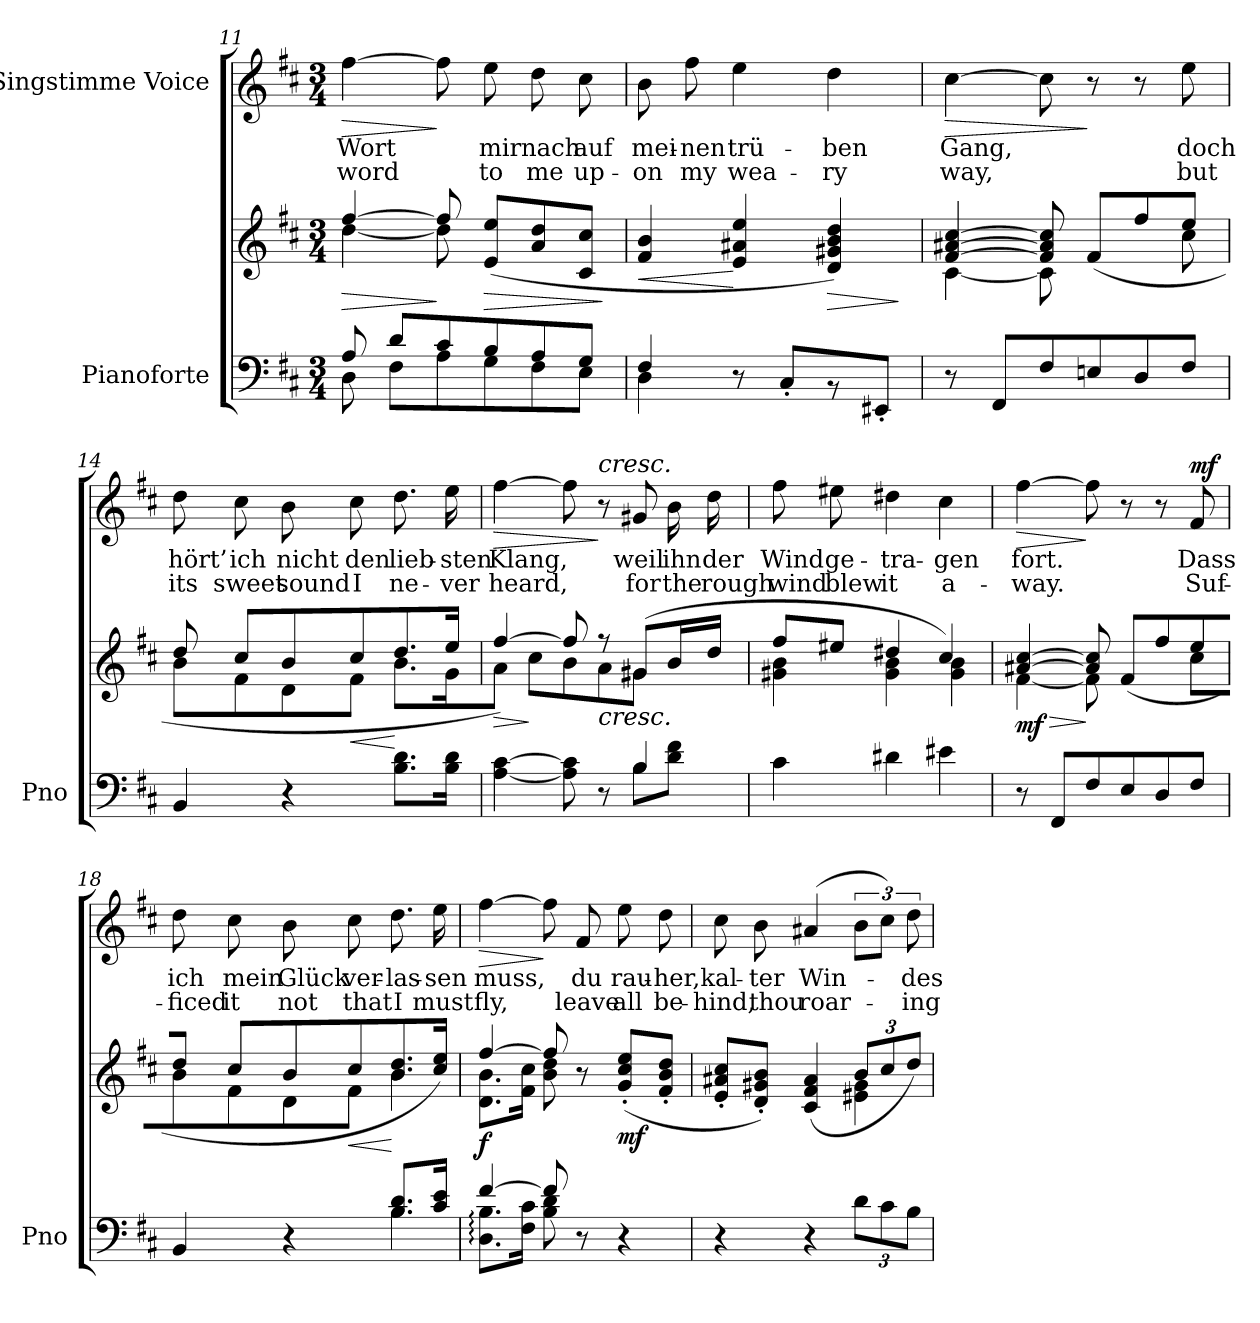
**kern	**kern	**dynam	**kern	**text	**text	**dynam
*part2	*part2	*part2	*part1	*part1	*part1	*part1
*staff3	*staff2	*staff2/3	*staff1	*staff1	*staff1	*staff1
*I"Pianoforte	*	*	*I"Singstimme Voice	*	*	*
*I'Pno	*	*	*	*	*	*
!!LO:LB:g=z
*clefF4	*clefG2	*	*clefG2	*	*	*
*k[f#c#]	*k[f#c#]	*	*k[f#c#]	*	*	*
*M3/4	*M3/4	*	*M3/4	*	*	*
=11	=11	=11	=11	=11	=11	=11
*^	*	*	*	*	*	*
!	!	!	!LO:HP:b	!	!LO:LY:b	!LO:LY:b	!LO:HP:b
*	*	*^	*	*	*	*	*
8A/	8D\	[4ff#/	[4dd\	>	[4ff#\	Wort	word	>
8d/L	8F#\L	.	.	.	.	.	.	.
8c#/	8A\	8ff#/]	8dd\]	]	8ff#\]	.	.	]
!	!	!	!	!LO:HP:b	!	!LO:LY:b	!LO:LY:b	!
8B/	8G\	(>8e/ 8ee/L	8ryy	>	8ee\	mir	to	.
!	!	!	!	!	!	!LO:LY:b	!LO:LY:b	!
8A/	8F#\	8a/ 8dd/	4ryy	.	8dd\	nach	me	.
!	!	!	!	!	!	!LO:LY:b	!LO:LY:b	!
8G/J	8E\J	8c#/ 8cc#/J	.	.	8cc#\	auf	up-	.
*v	*v	*	*	*	*	*	*	*
*	*v	*v	*	*	*	*	*
.	.	]	.	.	.	.
=12	=12	=12	=12	=12	=12	=12
*^	*	*	*	*	*	*
!	!	!	!LO:HP:b	!	!LO:LY:b	!LO:LY:b	!
4F#/	4D\	4f#/ 4b/	<	8b\	mei-	-on	.
!	!	!	!	!	!LO:LY:b	!LO:LY:b	!
.	.	.	.	8ff#\	-nen	my	.
!	!	!	!	!	!LO:LY:b	!LO:LY:b	!
8r	4ryy	4e/ 4a#X/ 4ee/	[	4ee\	trü-	wea-	.
8C#'/L	.	.	.	.	.	.	.
!	!	!	!LO:HP:b	!	!LO:LY:b	!LO:LY:b	!
8rBB	4ryy	4d/ 4g#X/ 4b/ 4dd/)	>	4dd\	-ben	-ry	.
8EE#X'/J	.	.	.	.	.	.	.
*v	*v	*	*	*	*	*	*
.	.	]	.	.	.	.
=13	=13	=13	=13	=13	=13	=13
*	*^	*	*	*	*	*
!	!	!	!	!	!LO:LY:b	!LO:LY:b	!LO:HP:b
8r	[4f#/ [4a#X/ [4cc#/	[4c#\	.	[4cc#\	Gang,	way,	>
8FF#/L	.	.	.	.	.	.	.
8F#/	8f#/] 8a#/] 8cc#/]	8c#\]	.	8cc#\]	.	.	.
8En/	(>8f#/L	4ryy	.	8r	.	.	]
8D/	8ff#/	.	.	8r	.	.	.
!	!	!	!	!	!LO:LY:b	!LO:LY:b	!
8F#/J	8ee/J	8cc#\	.	8ee\	doch	but	.
!!LO:PB:g=z
=14	=14	=14	=14	=14	=14	=14	=14
!	!	!	!	!	!LO:LY:b	!LO:LY:b	!
4BB/	8dd/	8b\L	.	8dd\	hört’	its	.
!	!	!	!	!	!LO:LY:b	!LO:LY:b	!
.	8cc#/L	8f#\	.	8cc#\	ich	sweet	.
!	!	!	!	!	!LO:LY:b	!LO:LY:b	!
4r	8b/	8d\	.	8b\	nicht	sound	.
!	!	!	!LO:HP:b	!	!LO:LY:b	!LO:LY:b	!
.	8cc#/	8f#\J	<	8cc#\	den	I	.
!	!	!	!	!	!LO:LY:b	!LO:LY:b	!
8.B\ 8.d\L	8.dd/	8.b\L	[	8.dd\	lieb-	ne-	.
!	!	!	!	!	!LO:LY:b	!LO:LY:b	!
16B\ 16d\Jk	16ee/Jk	16g\K	.	16ee\	-sten	-ver	.
=15	=15	=15	=15	=15	=15	=15	=15
*^	*	*	*	*	*	*	*
!	!	!	!	!LO:HP:b	!	!LO:LY:b	!LO:LY:b	!LO:HP:b
[4A\ [4c#\	2ryy	[4ff#/)	8a\J	>	[4ff#\	Klang,	heard,	>
.	.	.	8cc#\L	]	.	.	.	.
8A\] 8c#\]	.	8ff#/]	8b\	.	8ff#\]	.	.	.
!	!	!	!	!	!LO:TX:a:i:t=cresc.	!	!	!
!	!	!LO:TX:b:i:t=cresc.	!	!	!	!	!	!
8r	.	8r	8a\	.	8r	.	.	]
!	!	!	!	!	!	!LO:LY:b	!LO:LY:b	!
4B/	8B\L	(>8g#X/L	8g#\J	.	8g#X/	weil	for	.
!	!	!	!	!	!	!LO:LY:b	!LO:LY:b	!
.	8d\ 8f#\J	16b/L	8ryy	.	16b\	ihn	the	.
!	!	!	!	!	!	!LO:LY:b	!LO:LY:b	!
.	.	16dd/JJ	.	.	16dd\	der	rough	.
*v	*v	*	*	*	*	*	*	*
=16	=16	=16	=16	=16	=16	=16	=16
!	!	!	!	!	!LO:LY:b	!LO:LY:b	!
4c#\	8ff#/L	4g#X\ 4b\	.	8ff#\	Wind	wind	.
!	!	!	!	!	!LO:LY:b	!LO:LY:b	!
.	8ee#X/J	.	.	8ee#X\	ge-	blew	.
!	!	!	!	!	!LO:LY:b	!LO:LY:b	!
4d#X\	4dd#X/	4g#\ 4b\	.	4dd#X\	-tra-	it	.
!	!	!	!	!	!LO:LY:b	!LO:LY:b	!
4e#X\	4cc#/)	4g#\ 4b\	.	4cc#\	-gen	a-	.
!!LO:LB:g=z
=17	=17	=17	=17	=17	=17	=17	=17
!	!	!	!LO:HP:b	!	!LO:LY:b	!LO:LY:b	!LO:HP:b
!	!	!	!LO:DY:n=1:b	!	!	!	!
8r	[4a#X/ [4cc#/	[4f#\	> mf	[4ff#\	fort.	-way.	>
8FF#/L	.	.	.	.	.	.	.
8F#/	8a#/] 8cc#/]	8f#\]	]	8ff#\]	.	.	]
8E/	(>8f#/L	8ryy	.	8r	.	.	.
8D/	8ff#/	8ryy	.	8r	.	.	.
!	!	!	!	!	!LO:LY:b	!LO:LY:b	!LO:DY:a
8F#/J	8ee/	8cc#\L	.	8f#/	Dass	Suf-	mf
=18	=18	=18	=18	=18	=18	=18	=18
*^	*	*	*	*	*	*	*
!	!	!	!	!	!	!LO:LY:b	!LO:LY:b	!
4BB/	2ryy	8dd/J	8b\	.	8dd\	ich	-ficed	.
!	!	!	!	!	!	!LO:LY:b	!LO:LY:b	!
.	.	8cc#/L	8f#\	.	8cc#\	mein	it	.
!	!	!	!	!	!	!LO:LY:b	!LO:LY:b	!
4r	.	8b/	8d\	.	8b\	Glück	not	.
!	!	!	!	!LO:HP:b	!	!LO:LY:b	!LO:LY:b	!
.	.	8cc#/	8f#\J	<	8cc#\	ver-	that	.
!	!	!	!	!	!	!LO:LY:b	!LO:LY:b	!
8.B/ 8.d/L	4B\	8.b/ 8.dd/	4b\	[	8.dd\	-las-	I	.
!	!	!	!	!	!	!LO:LY:b	!LO:LY:b	!
16c#/ 16e/Jk	.	16cc#/ 16ee/Jk)	.	.	16ee\	-sen	must	.
=19	=19	=19	=19	=19	=19	=19	=19	=19
!	!	!	!	!LO:DY:b	!	!LO:LY:b	!LO:LY:b	!LO:HP:b
[4f#/	8.D\: 8.B\:L	[4ff#/	8.d\: 8.b\:L	f	[4ff#\	-muss,	fly,	>
.	16F#\ 16c#\Jk	.	16f#\ 16cc#\Jk	.	.	.	.	.
8f#/]	8B\ 8d\	8ff#/]	8b\ 8dd\	.	8ff#\]	.	.	]
!	!	!	!	!	!	!LO:LY:b	!LO:LY:b	!
8r	4.ryy	8r	8ryy	.	8f#/	du	leave	.
!	!	!	!	!LO:DY:b	!	!LO:LY:b	!LO:LY:b	!
4r	.	(<8g/' 8cc#/' 8ee/'L	4ryy	mf	8ee\	rau-	all	.
!	!	!	!	!	!	!LO:LY:b	!LO:LY:b	!
.	.	8f#/' 8b/' 8dd/'J	.	.	8dd\	-her,	be-	.
*v	*v	*	*	*	*	*	*	*
!!LO:LB:g=z
=20	=20	=20	=20	=20	=20	=20	=20
!	!	!	!	!	!LO:LY:b	!LO:LY:b	!
4r	8e/' 8a#X/' 8cc#/'L	2ryy	.	8cc#\	kal-	-hind,	.
!	!	!	!	!	!LO:LY:b	!LO:LY:b	!
.	8d/' 8g#X/' 8b/'J)	.	.	8b\	-ter	thou	.
!	!	!	!	!	!LO:LY:b	!LO:LY:b	!
4r	(>4c#/ 4f#/ 4a#/	.	.	(>4a#X/	Win-	roar-	.
*Xbrackettup	*Xbrackettup	*	*	*	*	*	*
12d\L	12b/L	4e#X\ 4g#\	.	12b\L	.	.	.
12c#\	12cc#/	.	.	12cc#\J)	.	.	.
!	!	!	!	!	!LO:LY:b	!LO:LY:b	!
12B\J	12dd/J)	.	.	12dd\	-des-	-ing	.
*	*v	*v	*	*	*	*	*
=	=	=	=	=	=	=
*-	*-	*-	*-	*-	*-	*-
